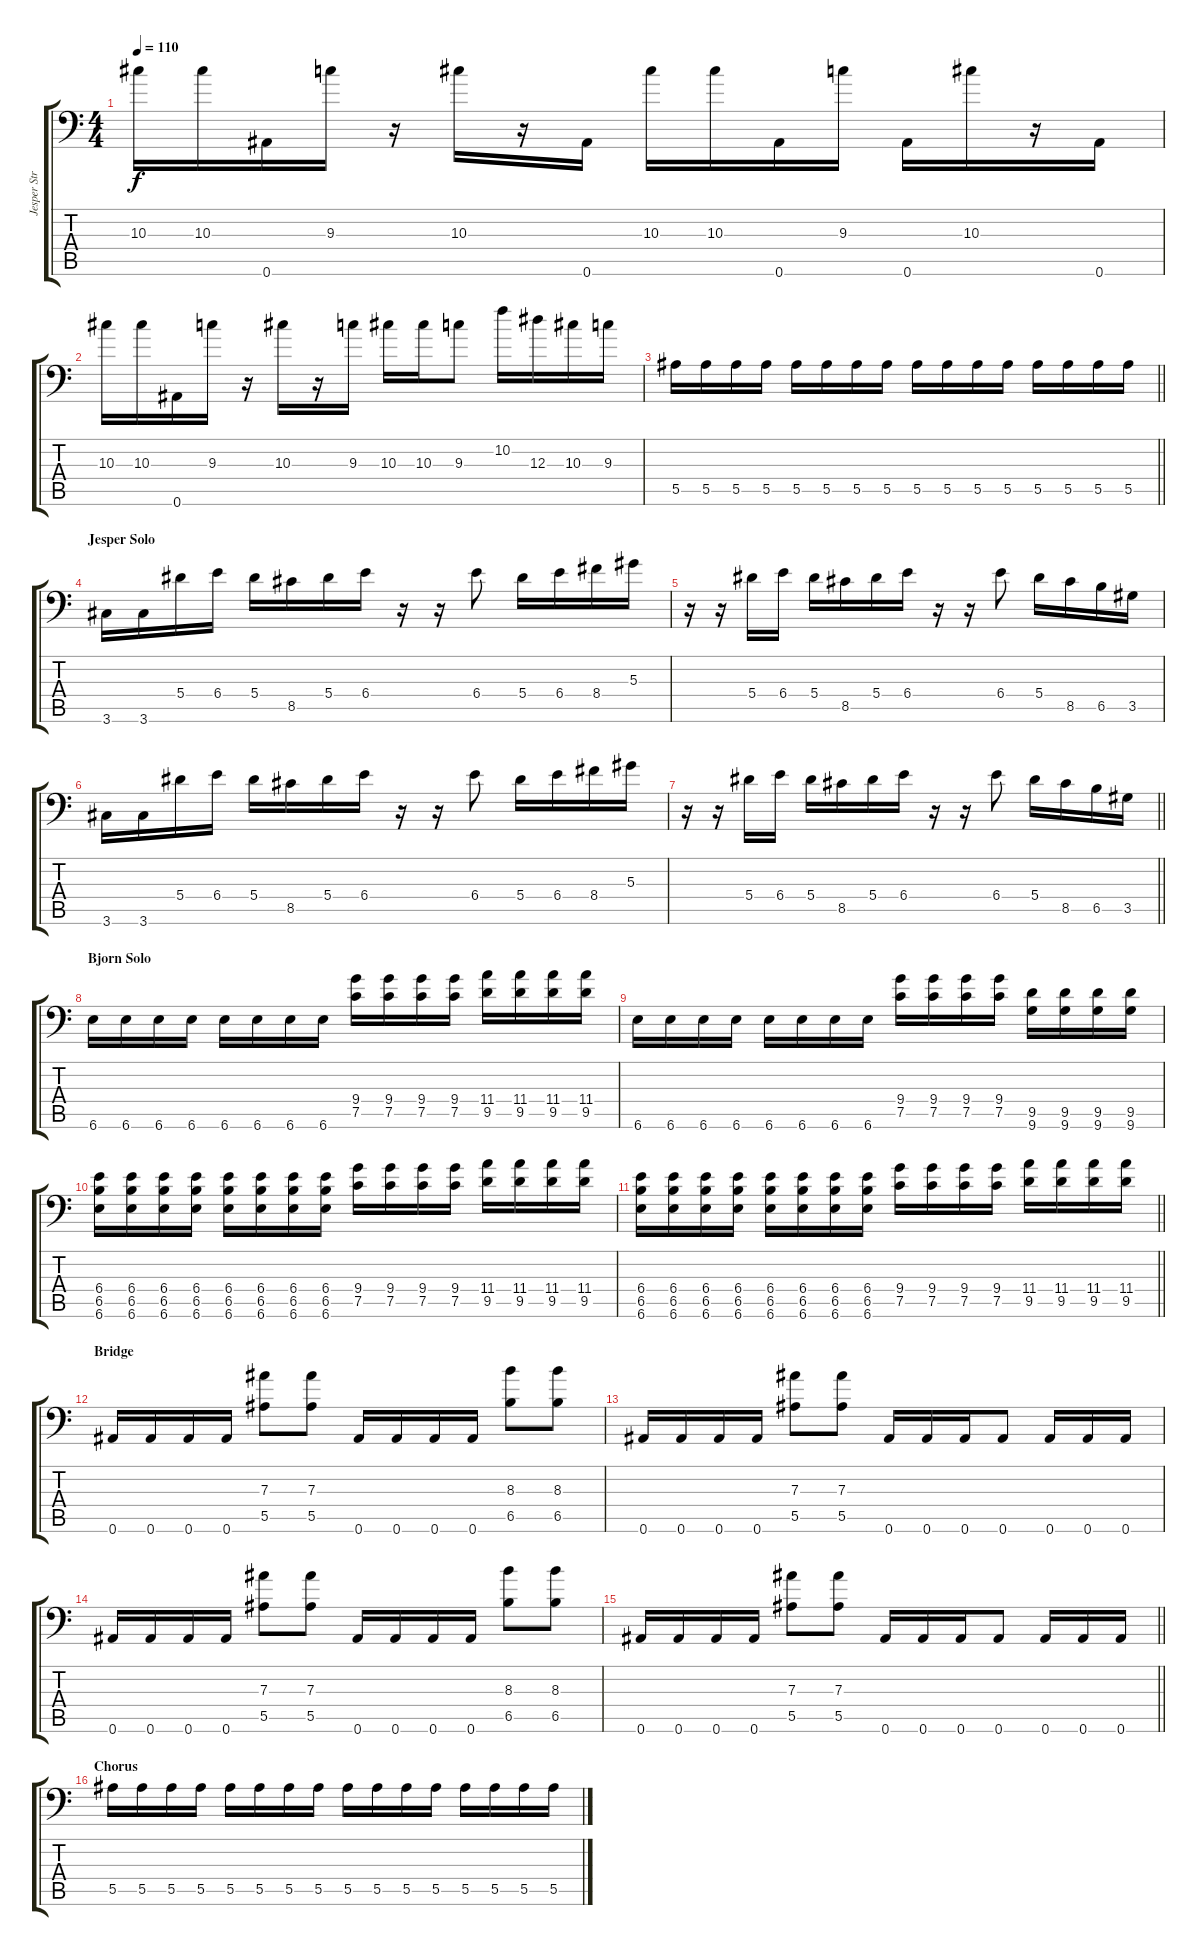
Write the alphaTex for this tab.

\track ("Jesper Stromblad" "Jesper Str") {instrument distortionguitar}
\staff {score tabs}
\tuning (C4 G3 Eb3 Bb2 F2 Bb1) {hide}
\ts (4 4)
\tempo 110
\clef f4
\ks c
10.3.16{dy f} 10.3.16 0.6.16 9.3.16 r.16 10.3.16 r.16 0.6.16 10.3.16 10.3.16 0.6.16 9.3.16 0.6.16 10.3.16 r.16 0.6.16 |
10.3.16 10.3.16 0.6.16 9.3.16 r.16 10.3.16 r.16 9.3.16 10.3.16 10.3.16 9.3.8 10.2.16 12.3.16 10.3.16 9.3.16 |
\barLineRight lightlight
5.5.16 5.5.16 5.5.16 5.5.16 5.5.16 5.5.16 5.5.16 5.5.16 5.5.16 5.5.16 5.5.16 5.5.16 5.5.16 5.5.16 5.5.16 5.5.16 |
\section ("" "Jesper Solo")
3.6.16 3.6.16 5.4.16 6.4.16 5.4.16 8.5.16 5.4.16 6.4.16 r.16 r.16 6.4.8 5.4.16 6.4.16 8.4.16 5.3.16 |
r.16 r.16 5.4.16 6.4.16 5.4.16 8.5.16 5.4.16 6.4.16 r.16 r.16 6.4.8 5.4.16 8.5.16 6.5.16 3.5.16 |
3.6.16 3.6.16 5.4.16 6.4.16 5.4.16 8.5.16 5.4.16 6.4.16 r.16 r.16 6.4.8 5.4.16 6.4.16 8.4.16 5.3.16 |
\barLineRight lightlight
r.16 r.16 5.4.16 6.4.16 5.4.16 8.5.16 5.4.16 6.4.16 r.16 r.16 6.4.8 5.4.16 8.5.16 6.5.16 3.5.16 |
\section ("" "Bjorn Solo")
6.6.16 6.6.16 6.6.16 6.6.16 6.6.16 6.6.16 6.6.16 6.6.16 (9.4 7.5).16 (9.4 7.5).16 (9.4 7.5).16 (9.4 7.5).16 (11.4 9.5).16 (11.4 9.5).16 (11.4 9.5).16 (11.4 9.5).16 |
6.6.16 6.6.16 6.6.16 6.6.16 6.6.16 6.6.16 6.6.16 6.6.16 (9.4 7.5).16 (9.4 7.5).16 (9.4 7.5).16 (9.4 7.5).16 (9.5 9.6).16 (9.5 9.6).16 (9.5 9.6).16 (9.5 9.6).16 |
(6.4 6.5 6.6).16 (6.4 6.5 6.6).16 (6.4 6.5 6.6).16 (6.4 6.5 6.6).16 (6.4 6.5 6.6).16 (6.4 6.5 6.6).16 (6.4 6.5 6.6).16 (6.4 6.5 6.6).16 (9.4 7.5).16 (9.4 7.5).16 (9.4 7.5).16 (9.4 7.5).16 (11.4 9.5).16 (11.4 9.5).16 (11.4 9.5).16 (11.4 9.5).16 |
\barLineRight lightlight
(6.4 6.5 6.6).16 (6.4 6.5 6.6).16 (6.4 6.5 6.6).16 (6.4 6.5 6.6).16 (6.4 6.5 6.6).16 (6.4 6.5 6.6).16 (6.4 6.5 6.6).16 (6.4 6.5 6.6).16 (9.4 7.5).16 (9.4 7.5).16 (9.4 7.5).16 (9.4 7.5).16 (11.4 9.5).16 (11.4 9.5).16 (11.4 9.5).16 (11.4 9.5).16 |
\section ("" "Bridge")
0.6.16 0.6.16 0.6.16 0.6.16 (7.3 5.5).8 (7.3 5.5).8 0.6.16 0.6.16 0.6.16 0.6.16 (8.3 6.5).8 (8.3 6.5).8 |
0.6.16 0.6.16 0.6.16 0.6.16 (7.3 5.5).8 (7.3 5.5).8 0.6.16 0.6.16 0.6.16 0.6.8 0.6.16 0.6.16 0.6.16 |
0.6.16 0.6.16 0.6.16 0.6.16 (7.3 5.5).8 (7.3 5.5).8 0.6.16 0.6.16 0.6.16 0.6.16 (8.3 6.5).8 (8.3 6.5).8 |
\barLineRight lightlight
0.6.16 0.6.16 0.6.16 0.6.16 (7.3 5.5).8 (7.3 5.5).8 0.6.16 0.6.16 0.6.16 0.6.8 0.6.16 0.6.16 0.6.16 |
\section ("" "Chorus")
5.5.16 5.5.16 5.5.16 5.5.16 5.5.16 5.5.16 5.5.16 5.5.16 5.5.16 5.5.16 5.5.16 5.5.16 5.5.16 5.5.16 5.5.16 5.5.16
